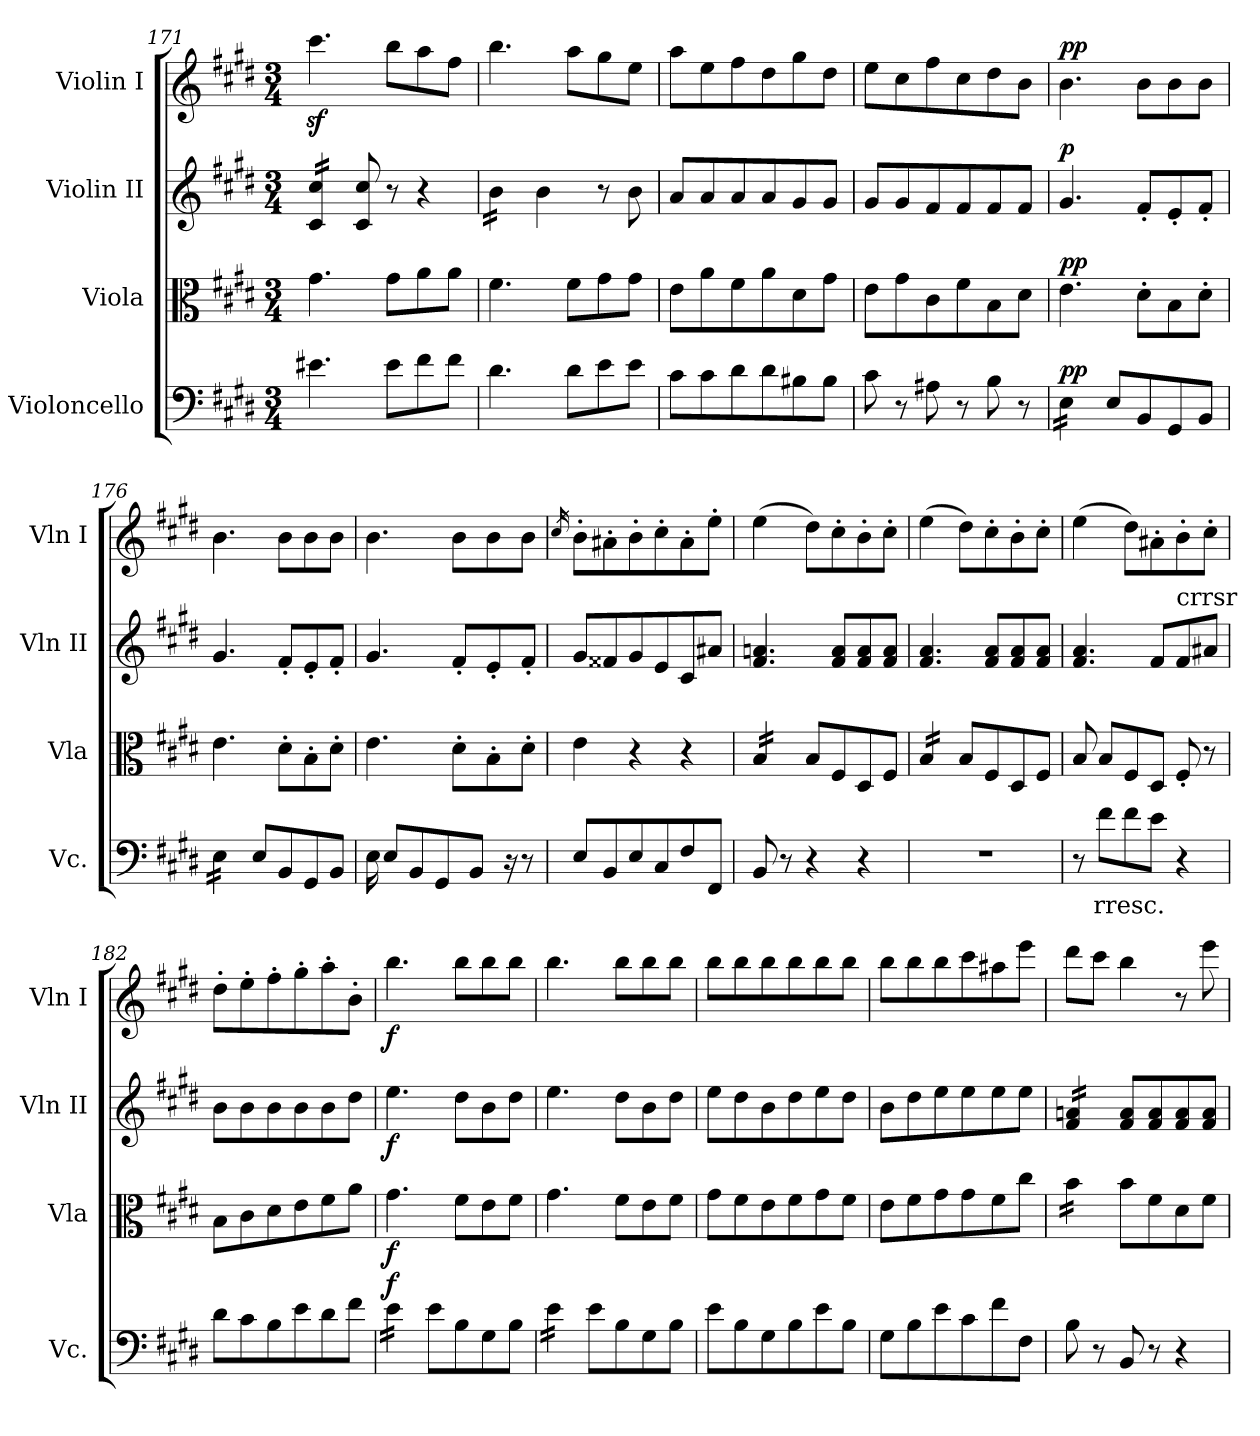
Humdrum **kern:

**kern	**text	**dynam	**kern	**dynam	**kern	**dynam	**kern	**dynam
*part4	*part4	*part4	*part3	*part3	*part2	*part2	*part1	*part1
*staff4	*staff4	*staff4	*staff3	*staff3	*staff2	*staff2	*staff1	*staff1
*I"Violoncello	*	*	*I"Viola	*	*I"Violin II	*	*I"Violin I	*
*I'Vc.	*	*	*I'Vla	*	*I'Vln II	*	*I'Vln I	*
*clefF4	*	*	*clefC3	*	*clefG2	*	*clefG2	*
*k[f#c#g#d#]	*	*	*k[f#c#g#d#]	*	*k[f#c#g#d#]	*	*k[f#c#g#d#]	*
*M3/4	*	*	*M3/4	*	*M3/4	*	*M3/4	*
=171	=171	=171	=171	=171	=171	=171	=171	=171
*	*	*	*	*	*tremolo	*	*	*
4.e#X\	.	.	4.g#\	.	16c#/ 16cc#/LL	.	4.ccc#z<\	.
.	.	.	.	.	16c#/ 16cc#/	.	.	.
.	.	.	.	.	16c#/ 16cc#/	.	.	.
.	.	.	.	.	16c#/ 16cc#/JJ	.	.	.
*	*	*	*	*	*Xtremolo	*	*	*
.	.	.	.	.	8c#/ 8cc#/	.	.	.
8e#\L	.	.	8g#\L	.	8r	.	8bb\L	.
8f#\	.	.	8a\	.	4r	.	8aa\	.
8f#\J	.	.	8a\J	.	.	.	8ff#\J	.
=172	=172	=172	=172	=172	=172	=172	=172	=172
*	*	*	*	*	*tremolo	*	*	*
4.d#\	.	.	4.f#\	.	16b\LL	.	4.bb\	.
.	.	.	.	.	16b\	.	.	.
.	.	.	.	.	16b\	.	.	.
.	.	.	.	.	16b\JJ	.	.	.
*	*	*	*	*	*Xtremolo	*	*	*
.	.	.	.	.	4b\	.	.	.
8d#\L	.	.	8f#\L	.	.	.	8aa\L	.
8e\	.	.	8g#\	.	8r	.	8gg#\	.
8e\J	.	.	8g#\J	.	8b\	.	8ee\J	.
=173	=173	=173	=173	=173	=173	=173	=173	=173
8c#\L	.	.	8e\L	.	8a/L	.	8aa\L	.
8c#\	.	.	8a\	.	8a/	.	8ee\	.
8d#\	.	.	8f#\	.	8a/	.	8ff#\	.
8d#\	.	.	8a\	.	8a/	.	8dd#\	.
8B#X\	.	.	8d#\	.	8g#/	.	8gg#\	.
8B#\J	.	.	8g#\J	.	8g#/J	.	8dd#\J	.
=174	=174	=174	=174	=174	=174	=174	=174	=174
8c#\	.	.	8e\L	.	8g#/L	.	8ee\L	.
8r	.	.	8g#\	.	8g#/	.	8cc#\	.
8A#X\	.	.	8c#\	.	8f#/	.	8ff#\	.
8r	.	.	8f#\	.	8f#/	.	8cc#\	.
8B\	.	.	8B\	.	8f#/	.	8dd#\	.
8r	.	.	8d#\J	.	8f#/J	.	8b\J	.
!!LO:LB:g=z
=175	=175	=175	=175	=175	=175	=175	=175	=175
!	!	!LO:DY:a	!	!LO:DY:a	!	!LO:DY:a	!	!LO:DY:a
*tremolo	*	*	*	*	*	*	*	*
16E\LL	.	pp	4.e\	pp	4.g#/	p	4.b\	pp
16E\	.	.	.	.	.	.	.	.
16E\	.	.	.	.	.	.	.	.
16E\JJ	.	.	.	.	.	.	.	.
*Xtremolo	*	*	*	*	*	*	*	*
8E/L	.	.	.	.	.	.	.	.
8BB/	.	.	8d#'\L	.	8f#'/L	.	8b\L	.
8GG#/	.	.	8B\	.	8e'/	.	8b\	.
8BB/J	.	.	8d#'\J	.	8f#'/J	.	8b\J	.
=176	=176	=176	=176	=176	=176	=176	=176	=176
*tremolo	*	*	*	*	*	*	*	*
16E\LL	.	.	4.e\	.	4.g#/	.	4.b\	.
16E\	.	.	.	.	.	.	.	.
16E\	.	.	.	.	.	.	.	.
16E\JJ	.	.	.	.	.	.	.	.
*Xtremolo	*	*	*	*	*	*	*	*
8E/L	.	.	.	.	.	.	.	.
8BB/	.	.	8d#'\L	.	8f#'/L	.	8b\L	.
8GG#/	.	.	8B'\	.	8e'/	.	8b\	.
8BB/J	.	.	8d#'\J	.	8f#'/J	.	8b\J	.
!!LO:LB:g=z
=177	=177	=177	=177	=177	=177	=177	=177	=177
16E\	.	.	4.e\	.	4.g#/	.	4.b\	.
8E/L	.	.	.	.	.	.	.	.
8BB/	.	.	.	.	.	.	.	.
8GG#/	.	.	.	.	.	.	.	.
.	.	.	8d#'\L	.	8f#'/L	.	8b\L	.
8BB/J	.	.	.	.	.	.	.	.
.	.	.	8B'\	.	8e'/	.	8b\	.
16r	.	.	.	.	.	.	.	.
8r	.	.	8d#'\J	.	8f#'/J	.	8b\J	.
=178	=178	=178	=178	=178	=178	=178	=178	=178
.	.	.	.	.	.	.	16qcc#/	.
8E/L	.	.	4e\	.	8g#/L	.	8b'\L	.
8BB/	.	.	.	.	8f##X/	.	8a#X'\	.
8E/	.	.	4r	.	8g#/	.	8b'\	.
8C#/	.	.	.	.	8e/	.	8cc#'\	.
8F#/	.	.	4r	.	8c#/	.	8a#'\	.
8FF#/J	.	.	.	.	8a#X/J	.	8ee'\J	.
=179	=179	=179	=179	=179	=179	=179	=179	=179
*	*	*	*tremolo	*	*	*	*	*
8BB/	.	.	16B/LL	.	4.f#/ 4.an/	.	(4ee\	.
.	.	.	16B/	.	.	.	.	.
8r	.	.	16B/	.	.	.	.	.
.	.	.	16B/JJ	.	.	.	.	.
*	*	*	*Xtremolo	*	*	*	*	*
4r	.	.	8B/L	.	.	.	8dd#\L)	.
.	.	.	8F#/	.	8f#/ 8a/L	.	8cc#'\	.
4r	.	.	8D#/	.	8f#/ 8a/	.	8b'\	.
.	.	.	8F#/J	.	8f#/ 8a/J	.	8cc#'\J	.
=180	=180	=180	=180	=180	=180	=180	=180	=180
*	*	*	*tremolo	*	*	*	*	*
2.r	.	.	16B/LL	.	4.f#/ 4.a/	.	(4ee\	.
.	.	.	16B/	.	.	.	.	.
.	.	.	16B/	.	.	.	.	.
.	.	.	16B/JJ	.	.	.	.	.
*	*	*	*Xtremolo	*	*	*	*	*
.	.	.	8B/L	.	.	.	8dd#\L)	.
.	.	.	8F#/	.	8f#/ 8a/L	.	8cc#'\	.
.	.	.	8D#/	.	8f#/ 8a/	.	8b'\	.
.	.	.	8F#/J	.	8f#/ 8a/J	.	8cc#'\J	.
=181	=181	=181	=181	=181	=181	=181	=181	=181
8r	.	.	8B/	.	4.f#/ 4.a/	.	(4ee\	.
!	!LO:LY:b	!	!	!	!	!	!	!
8f#\L	rresc.	.	8B/L	.	.	.	.	.
8f#\	.	.	8F#/	.	.	.	8dd#\L)	.
8e\J	.	.	8D#/J	.	8f#/L	.	8a#X'\	.
!	!	!	!	!	!LO:TX:a:t=crrsr	!	!	!
4r	.	.	8F#'/	.	8f#/	.	8b'\	.
.	.	.	8r	.	8a#X/J	.	8cc#'\J	.
=182	=182	=182	=182	=182	=182	=182	=182	=182
8d#\L	.	.	8B\L	.	8b\L	.	8dd#'\L	.
8c#\	.	.	8c#\	.	8b\	.	8ee'\	.
8B\	.	.	8d#\	.	8b\	.	8ff#'\	.
8e\	.	.	8e\	.	8b\	.	8gg#'\	.
8d#\	.	.	8f#\	.	8b\	.	8aa'\	.
8f#\J	.	.	8a\J	.	8dd#\J	.	8b'\J	.
=183	=183	=183	=183	=183	=183	=183	=183	=183
!	!	!LO:DY:b	!	!LO:DY:b	!	!LO:DY:b	!	!LO:DY:b
*tremolo	*	*	*	*	*	*	*	*
16e\LL	.	f	4.g#\	f	4.ee\	f	4.bb\	f
16e\	.	.	.	.	.	.	.	.
16e\	.	.	.	.	.	.	.	.
16e\JJ	.	.	.	.	.	.	.	.
*Xtremolo	*	*	*	*	*	*	*	*
8e\L	.	.	.	.	.	.	.	.
8B\	.	.	8f#\L	.	8dd#\L	.	8bb\L	.
8G#\	.	.	8e\	.	8b\	.	8bb\	.
8B\J	.	.	8f#\J	.	8dd#\J	.	8bb\J	.
=184	=184	=184	=184	=184	=184	=184	=184	=184
*tremolo	*	*	*	*	*	*	*	*
16e\LL	.	.	4.g#\	.	4.ee\	.	4.bb\	.
16e\	.	.	.	.	.	.	.	.
16e\	.	.	.	.	.	.	.	.
16e\JJ	.	.	.	.	.	.	.	.
*Xtremolo	*	*	*	*	*	*	*	*
8e\L	.	.	.	.	.	.	.	.
8B\	.	.	8f#\L	.	8dd#\L	.	8bb\L	.
8G#\	.	.	8e\	.	8b\	.	8bb\	.
8B\J	.	.	8f#\J	.	8dd#\J	.	8bb\J	.
=185	=185	=185	=185	=185	=185	=185	=185	=185
8e\L	.	.	8g#\L	.	8ee\L	.	8bb\L	.
8B\	.	.	8f#\	.	8dd#\	.	8bb\	.
8G#\	.	.	8e\	.	8b\	.	8bb\	.
8B\	.	.	8f#\	.	8dd#\	.	8bb\	.
8e\	.	.	8g#\	.	8ee\	.	8bb\	.
8B\J	.	.	8f#\J	.	8dd#\J	.	8bb\J	.
!!LO:LB:g=z
=186	=186	=186	=186	=186	=186	=186	=186	=186
8G#\L	.	.	8e\L	.	8b\L	.	8bb\L	.
8B\	.	.	8f#\	.	8dd#\	.	8bb\	.
8e\	.	.	8g#\	.	8ee\	.	8bb\	.
8c#\	.	.	8g#\	.	8ee\	.	8ccc#\	.
8f#\	.	.	8f#\	.	8ee\	.	8aa#X\	.
8F#\J	.	.	8cc#\J	.	8ee\J	.	8eee\J	.
!!LO:PB:g=z
=187	=187	=187	=187	=187	=187	=187	=187	=187
*	*	*	*tremolo	*	*	*	*	*
*	*	*	*	*	*tremolo	*	*	*
8B\	.	.	16b\LL	.	16f#/ 16an/LL	.	8ddd#\L	.
.	.	.	16b\	.	16f#/ 16an/	.	.	.
8r	.	.	16b\	.	16f#/ 16an/	.	8ccc#\J	.
.	.	.	16b\JJ	.	16f#/ 16an/JJ	.	.	.
*	*	*	*	*	*Xtremolo	*	*	*
*	*	*	*Xtremolo	*	*	*	*	*
8BB/	.	.	8b\L	.	8f#/ 8a/L	.	4bb\	.
8r	.	.	8f#\	.	8f#/ 8a/	.	.	.
4r	.	.	8d#\	.	8f#/ 8a/	.	8r	.
.	.	.	8f#\J	.	8f#/ 8a/J	.	8eee\	.
=	=	=	=	=	=	=	=	=
*-	*-	*-	*-	*-	*-	*-	*-	*-
